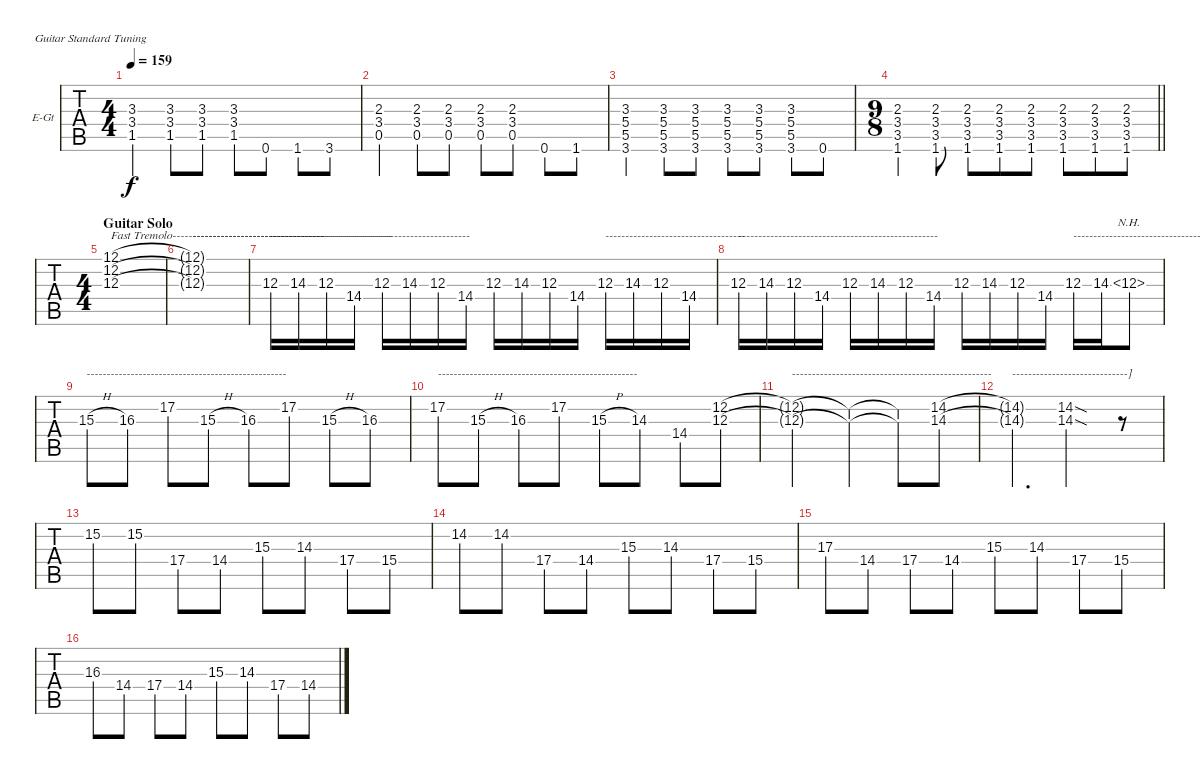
\bracketExtendMode groupsimilarinstruments
\firstSystemTrackNameOrientation horizontal
\otherSystemsTrackNameOrientation horizontal
\track ("Nick" "E-Gt") {instrument distortionguitar}
\staff {tabs}
\tuning (E4 B3 G3 D3 A2 E2)
\ts (4 4)
\tempo 159
\clef g2
\ks c
(3.3 3.4 1.5).4{dy f} (3.3 3.4 1.5).8 (3.3 3.4 1.5).8 (3.3 3.4 1.5).8 0.6.8 1.6.8 3.6.8 |
(2.3 3.4 0.5).4 (2.3 3.4 0.5).8 (2.3 3.4 0.5).8 (2.3 3.4 0.5).8 (2.3 3.4 0.5).8 0.6.8 1.6.8 |
(3.3 5.4 3.6 5.5).4 (3.3 5.4 3.6 5.5).8 (3.3 5.4 3.6 5.5).8 (3.3 5.4 3.6 5.5).8 (3.3 5.4 3.6 5.5).8 (3.6 5.4 3.3 5.5).8 0.6.8 |
\ts (9 8)
\barLineRight lightlight
(2.3 3.4 3.5 1.6).4 (2.3 3.4 3.5 1.6).8 (2.3 3.4 3.5 1.6).8 (2.3 3.4 3.5 1.6).8 (2.3 3.4 3.5 1.6).8 (1.6 2.3 3.4 3.5).8 (1.6 3.5 3.4 2.3).8 (1.6 3.5 3.4 2.3).8 |
\ts (4 4)
\section ("" "Guitar Solo")
(12.1 12.2 12.3).1{txt "Fast Tremolo--------------------------------------"} |
(12.1{t} 12.2{t} 12.3{t}).1{txt "--------------------------------------------------"} |
12.3.16{txt "--------------------------------------------------"} 14.3.16 12.3.16 14.4.16 12.3.16 14.3.16 12.3.16 14.4.16 12.3.16 14.3.16 12.3.16 14.4.16 12.3.16{txt "-----------------------------------"} 14.3.16 12.3.16 14.4.16 |
12.3.16{txt "--------------------------------------------------"} 14.3.16 12.3.16 14.4.16 12.3.16 14.3.16 12.3.16 14.4.16 12.3.16 14.3.16 12.3.16 14.4.16 12.3.16{txt "--------------------------------------------------"} 14.3.16 12.3{nh}.8 |
15.3{h}.8{txt "--------------------------------------------------"} 16.3.8 17.2.8 15.3{h}.8 16.3.8 17.2.8 15.3{h}.8 16.3.8 |
17.2.8{txt "--------------------------------------------------"} 15.3{h}.8 16.3.8 17.2.8 15.3{h}.8 14.3.8 14.4.8 (12.3 12.2).8 |
(12.2{t} 12.3{t}).2{txt "--------------------------------------------------"} (12.3{t} 12.2{t}).4 (12.2{t} 12.3{t}).8 (14.3 14.2).8 |
(14.2{t} 14.3{t}).4{d txt "-----------------------------]"} (14.2{sod} 14.3{sod}).2 r.8 |
15.2.8 15.2.8 17.4.8 14.4.8 15.3.8 14.3.8 17.4.8 15.4.8 |
14.2.8 14.2.8 17.4.8 14.4.8 15.3.8 14.3.8 17.4.8 15.4.8 |
17.3.8 14.4.8 17.4.8 14.4.8 15.3.8 14.3.8 17.4.8 15.4.8 |
16.3.8 14.4.8 17.4.8 14.4.8 15.3.8 14.3.8 17.4.8 14.4.8
